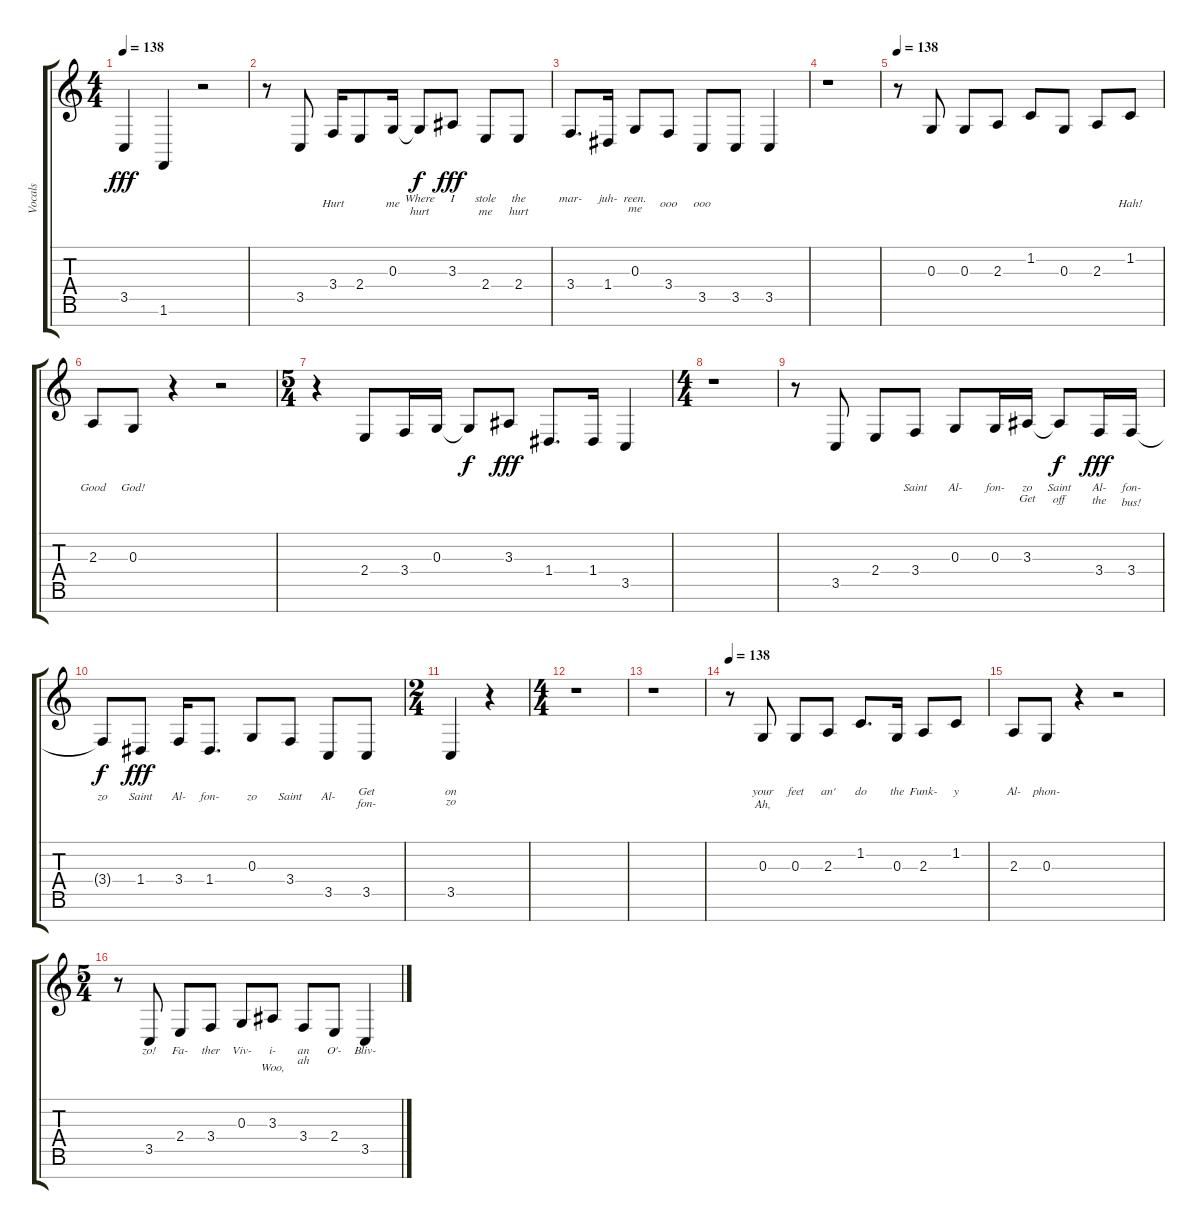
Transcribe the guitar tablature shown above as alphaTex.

\track ("Vocals" "Vocals") {instrument lead6voice}
\staff {score tabs}
\tuning (E4 B3 G3 D3 A2 E2 B1) {hide}
\ts (4 4)
\tempo 138
\clef g2
\ks c
3.5.4{lyrics (0 "") lyrics (1 "") lyrics (2 "") lyrics (3 "") lyrics (4 "") dy fff} 1.6.4{lyrics (0 "") lyrics (1 "") lyrics (2 "") lyrics (3 "") lyrics (4 "")} r.2 |
r.8 3.5.8{lyrics (0 "") lyrics (1 "") lyrics (2 "") lyrics (3 "") lyrics (4 "")} 3.4.16{lyrics (0 "") lyrics (1 "Hurt") lyrics (2 "") lyrics (3 "") lyrics (4 "")} 2.4.8{lyrics (0 "") lyrics (1 "") lyrics (2 "") lyrics (3 "") lyrics (4 "")} 0.3.16{lyrics (0 "") lyrics (1 "me") lyrics (2 "") lyrics (3 "") lyrics (4 "")} 0.3{t}.8{lyrics (0 "Where") lyrics (1 "hurt") lyrics (2 "") lyrics (3 "") lyrics (4 "") dy f} 3.3.8{lyrics (0 "I") lyrics (1 "") lyrics (2 "") lyrics (3 "") lyrics (4 "") dy fff} 2.4.8{lyrics (0 "stole") lyrics (1 "me") lyrics (2 "") lyrics (3 "") lyrics (4 "")} 2.4.8{lyrics (0 "the") lyrics (1 "hurt") lyrics (2 "") lyrics (3 "") lyrics (4 "")} |
3.4.8{d lyrics (0 "mar-") lyrics (1 "") lyrics (2 "") lyrics (3 "") lyrics (4 "")} 1.4.16{lyrics (0 "juh-") lyrics (1 "") lyrics (2 "") lyrics (3 "") lyrics (4 "")} 0.3.8{lyrics (0 "reen.") lyrics (1 "me") lyrics (2 "") lyrics (3 "") lyrics (4 "")} 3.4.8{lyrics (0 "") lyrics (1 "ooo") lyrics (2 "") lyrics (3 "") lyrics (4 "")} 3.5.8{lyrics (0 "") lyrics (1 "ooo") lyrics (2 "") lyrics (3 "") lyrics (4 "")} 3.5.8{lyrics (0 "") lyrics (1 "") lyrics (2 "") lyrics (3 "") lyrics (4 "")} 3.5.4{lyrics (0 "") lyrics (1 "") lyrics (2 "") lyrics (3 "") lyrics (4 "")} |
r.1 |
\tempo 138
r.8 0.3.8{lyrics (0 "") lyrics (1 "") lyrics (2 "") lyrics (3 "") lyrics (4 "")} 0.3.8{lyrics (0 "") lyrics (1 "") lyrics (2 "") lyrics (3 "") lyrics (4 "")} 2.3.8{lyrics (0 "") lyrics (1 "") lyrics (2 "") lyrics (3 "") lyrics (4 "")} 1.2.8{lyrics (0 "") lyrics (1 "") lyrics (2 "") lyrics (3 "") lyrics (4 "")} 0.3.8{lyrics (0 "") lyrics (1 "") lyrics (2 "") lyrics (3 "") lyrics (4 "")} 2.3.8{lyrics (0 "") lyrics (1 "") lyrics (2 "") lyrics (3 "") lyrics (4 "")} 1.2.8{lyrics (0 "") lyrics (1 "Hah!") lyrics (2 "") lyrics (3 "") lyrics (4 "")} |
2.3.8{lyrics (0 "") lyrics (1 "Good") lyrics (2 "") lyrics (3 "") lyrics (4 "")} 0.3.8{lyrics (0 "") lyrics (1 "God!") lyrics (2 "") lyrics (3 "") lyrics (4 "")} r.4 r.2 |
\ts (5 4)
r.4 2.4.8{lyrics (0 "") lyrics (1 "") lyrics (2 "") lyrics (3 "") lyrics (4 "")} 3.4.16{lyrics (0 "") lyrics (1 "") lyrics (2 "") lyrics (3 "") lyrics (4 "")} 0.3.16{lyrics (0 "") lyrics (1 "") lyrics (2 "") lyrics (3 "") lyrics (4 "")} 0.3{t}.8{lyrics (0 "") lyrics (1 "") lyrics (2 "") lyrics (3 "") lyrics (4 "") dy f} 3.3.8{lyrics (0 "") lyrics (1 "") lyrics (2 "") lyrics (3 "") lyrics (4 "") dy fff} 1.4.8{d lyrics (0 "") lyrics (1 "") lyrics (2 "") lyrics (3 "") lyrics (4 "")} 1.4.16{lyrics (0 "") lyrics (1 "") lyrics (2 "") lyrics (3 "") lyrics (4 "")} 3.5.4{lyrics (0 "") lyrics (1 "") lyrics (2 "") lyrics (3 "") lyrics (4 "")} |
\ts (4 4)
r.1 |
r.8 3.5.8{lyrics (0 "") lyrics (1 "") lyrics (2 "") lyrics (3 "") lyrics (4 "")} 2.4.8{lyrics (0 "") lyrics (1 "") lyrics (2 "") lyrics (3 "") lyrics (4 "")} 3.4.8{lyrics (0 "") lyrics (1 "Saint") lyrics (2 "") lyrics (3 "") lyrics (4 "")} 0.3.8{lyrics (0 "") lyrics (1 "Al-") lyrics (2 "") lyrics (3 "") lyrics (4 "")} 0.3.16{lyrics (0 "") lyrics (1 "fon-") lyrics (2 "") lyrics (3 "") lyrics (4 "")} 3.3.16{lyrics (0 "") lyrics (1 "zo") lyrics (2 "Get") lyrics (3 "") lyrics (4 "")} 3.3{t}.8{lyrics (0 "") lyrics (1 "Saint") lyrics (2 "off") lyrics (3 "") lyrics (4 "") dy f} 3.4.16{lyrics (0 "") lyrics (1 "Al-") lyrics (2 "the") lyrics (3 "") lyrics (4 "") dy fff} 3.4.16{lyrics (0 "") lyrics (1 "fon-") lyrics (2 "bus!") lyrics (3 "") lyrics (4 "")} |
3.4{t}.8{lyrics (0 "") lyrics (1 "zo") lyrics (2 "") lyrics (3 "") lyrics (4 "") dy f} 1.4.8{lyrics (0 "") lyrics (1 "Saint") lyrics (2 "") lyrics (3 "") lyrics (4 "") dy fff} 3.4.16{lyrics (0 "") lyrics (1 "Al-") lyrics (2 "") lyrics (3 "") lyrics (4 "")} 1.4.8{d lyrics (0 "") lyrics (1 "fon-") lyrics (2 "") lyrics (3 "") lyrics (4 "")} 0.3.8{lyrics (0 "") lyrics (1 "zo") lyrics (2 "") lyrics (3 "") lyrics (4 "")} 3.4.8{lyrics (0 "") lyrics (1 "Saint") lyrics (2 "") lyrics (3 "") lyrics (4 "")} 3.5.8{lyrics (0 "") lyrics (1 "Al-") lyrics (2 "") lyrics (3 "") lyrics (4 "")} 3.5.8{lyrics (0 "Get") lyrics (1 "fon-") lyrics (2 "") lyrics (3 "") lyrics (4 "")} |
\ts (2 4)
3.5.4{lyrics (0 "on") lyrics (1 "zo") lyrics (2 "") lyrics (3 "") lyrics (4 "")} r.4 |
\ts (4 4)
r.1 |
r.1 |
\tempo 138
r.8 0.3.8{lyrics (0 "your") lyrics (1 "Ah,") lyrics (2 "") lyrics (3 "") lyrics (4 "")} 0.3.8{lyrics (0 "feet") lyrics (1 "") lyrics (2 "") lyrics (3 "") lyrics (4 "")} 2.3.8{lyrics (0 "an'") lyrics (1 "") lyrics (2 "") lyrics (3 "") lyrics (4 "")} 1.2.8{d lyrics (0 "do") lyrics (1 "") lyrics (2 "") lyrics (3 "") lyrics (4 "")} 0.3.16{lyrics (0 "the") lyrics (1 "") lyrics (2 "") lyrics (3 "") lyrics (4 "")} 2.3.8{lyrics (0 "Funk-") lyrics (1 "") lyrics (2 "") lyrics (3 "") lyrics (4 "")} 1.2.8{lyrics (0 "y") lyrics (1 "") lyrics (2 "") lyrics (3 "") lyrics (4 "")} |
2.3.8{lyrics (0 "Al-") lyrics (1 "") lyrics (2 "") lyrics (3 "") lyrics (4 "")} 0.3.8{lyrics (0 "phon-") lyrics (1 "") lyrics (2 "") lyrics (3 "") lyrics (4 "")} r.4 r.2 |
\ts (5 4)
r.8 3.5.8{lyrics (0 "zo!") lyrics (1 "") lyrics (2 "") lyrics (3 "") lyrics (4 "")} 2.4.8{lyrics (0 "Fa-") lyrics (1 "") lyrics (2 "") lyrics (3 "") lyrics (4 "")} 3.4.8{lyrics (0 "ther") lyrics (1 "") lyrics (2 "") lyrics (3 "") lyrics (4 "")} 0.3.8{lyrics (0 "Viv-") lyrics (1 "") lyrics (2 "") lyrics (3 "") lyrics (4 "")} 3.3.8{lyrics (0 "i-") lyrics (1 "") lyrics (2 "Woo,") lyrics (3 "") lyrics (4 "")} 3.4.8{lyrics (0 "an") lyrics (1 "ah") lyrics (2 "") lyrics (3 "") lyrics (4 "")} 2.4.8{lyrics (0 "O'-") lyrics (1 "") lyrics (2 "") lyrics (3 "") lyrics (4 "")} 3.5.4{lyrics (0 "Bliv-") lyrics (1 "") lyrics (2 "") lyrics (3 "") lyrics (4 "")}
